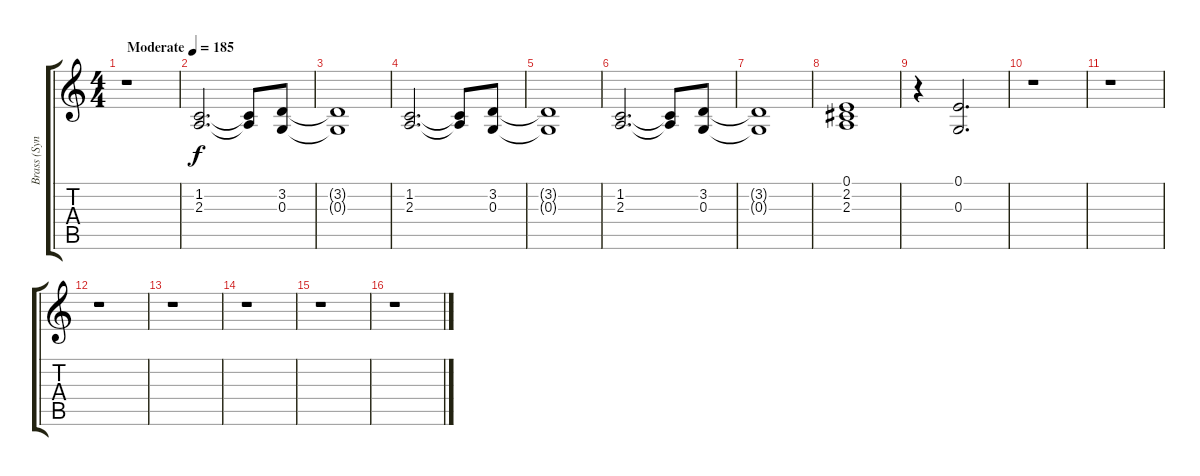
\track ("Brass (Synth III)" "Brass (Syn") {instrument synthbrass2}
\staff {score tabs}
\tuning (E4 B3 G3 D3 A2 E2) {hide}
\ts (4 4)
\tempo (185 "Moderate")
\clef g2
\ks c
r.1{dy f instrument synthbrass2} |
(1.2 2.3).2{d} (1.2{t} 2.3{t}).8 (3.2 0.3).8 |
(3.2{t} 0.3{t}).1 |
(1.2 2.3).2{d} (1.2{t} 2.3{t}).8 (3.2 0.3).8 |
(3.2{t} 0.3{t}).1 |
(1.2 2.3).2{d} (1.2{t} 2.3{t}).8 (3.2 0.3).8 |
(3.2{t} 0.3{t}).1 |
(0.1 2.2 2.3).1 |
r.4 (0.1 0.3).2{d} |
r.1 |
r.1 |
r.1 |
r.1 |
r.1 |
r.1 |
r.1
